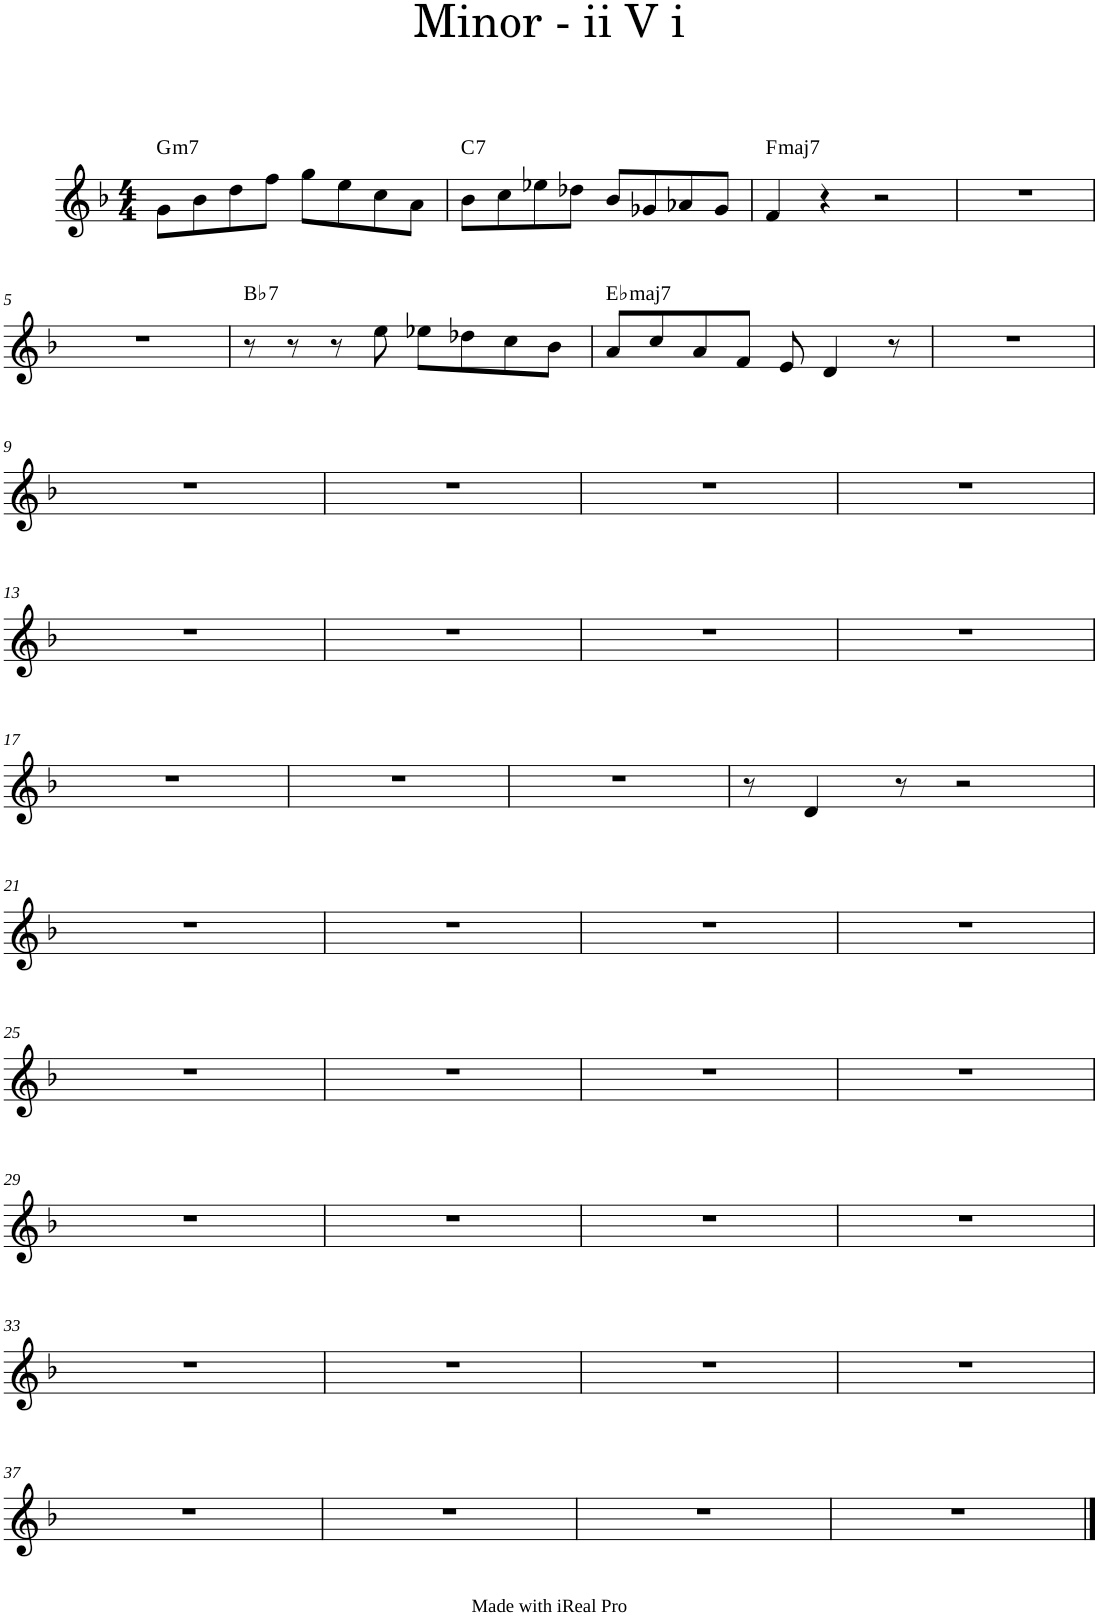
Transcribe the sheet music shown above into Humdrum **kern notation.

**kern	**harte
*part1	*part1
*staff1	*
*I"Lead sheet	*
*clefG2	*
*k[b-]	*
*M4/4	*
=1	=1
!	!LO:H:kt=m7
8g\L	G:min7
8b-\	.
8dd\	.
8ff\J	.
8gg\L	.
8ee\	.
8cc\	.
8a\J	.
=2	=2
!	!LO:H:kt=7
8b-\L	C:7
8cc\	.
8ee-X\	.
8dd-X\J	.
8b-/L	.
8g-X/	.
8a-X/	.
8g-/J	.
=3	=3
!	!LO:H:kt=maj7
4f/	F:maj7
4r	.
2r	.
=4	=4
1r	.
!!LO:LB:g=z
=5	=5
1r	.
=6	=6
!	!LO:H:kt=7
8r	Bb:7
8r	.
8r	.
8ee\	.
8ee-X\L	.
8dd-X\	.
8cc\	.
8b-\J	.
=7	=7
!	!LO:H:kt=maj7
8a/L	Eb:maj7
8cc/	.
8a/	.
8f/J	.
8e/	.
4d/	.
8r	.
=8	=8
1r	.
!!LO:LB:g=z
=9	=9
1r	.
=10	=10
1r	.
=11	=11
1r	.
=12	=12
1r	.
!!LO:LB:g=z
=13	=13
1r	.
=14	=14
1r	.
=15	=15
1r	.
=16	=16
1r	.
!!LO:LB:g=z
=17	=17
1r	.
=18	=18
1r	.
=19	=19
1r	.
=20	=20
8r	.
4d/	.
8r	.
2r	.
!!LO:LB:g=z
=21	=21
1r	.
=22	=22
1r	.
=23	=23
1r	.
=24	=24
1r	.
!!LO:LB:g=z
=25	=25
1r	.
=26	=26
1r	.
=27	=27
1r	.
=28	=28
1r	.
!!LO:LB:g=z
=29	=29
1r	.
=30	=30
1r	.
=31	=31
1r	.
=32	=32
1r	.
!!LO:LB:g=z
=33	=33
*k[b-]	*
1r	.
=34	=34
1r	.
=35	=35
1r	.
=36	=36
1r	.
!!LO:LB:g=z
=37	=37
1r	.
=38	=38
1r	.
=39	=39
1r	.
=40	=40
1r	.
==	==
*-	*-
